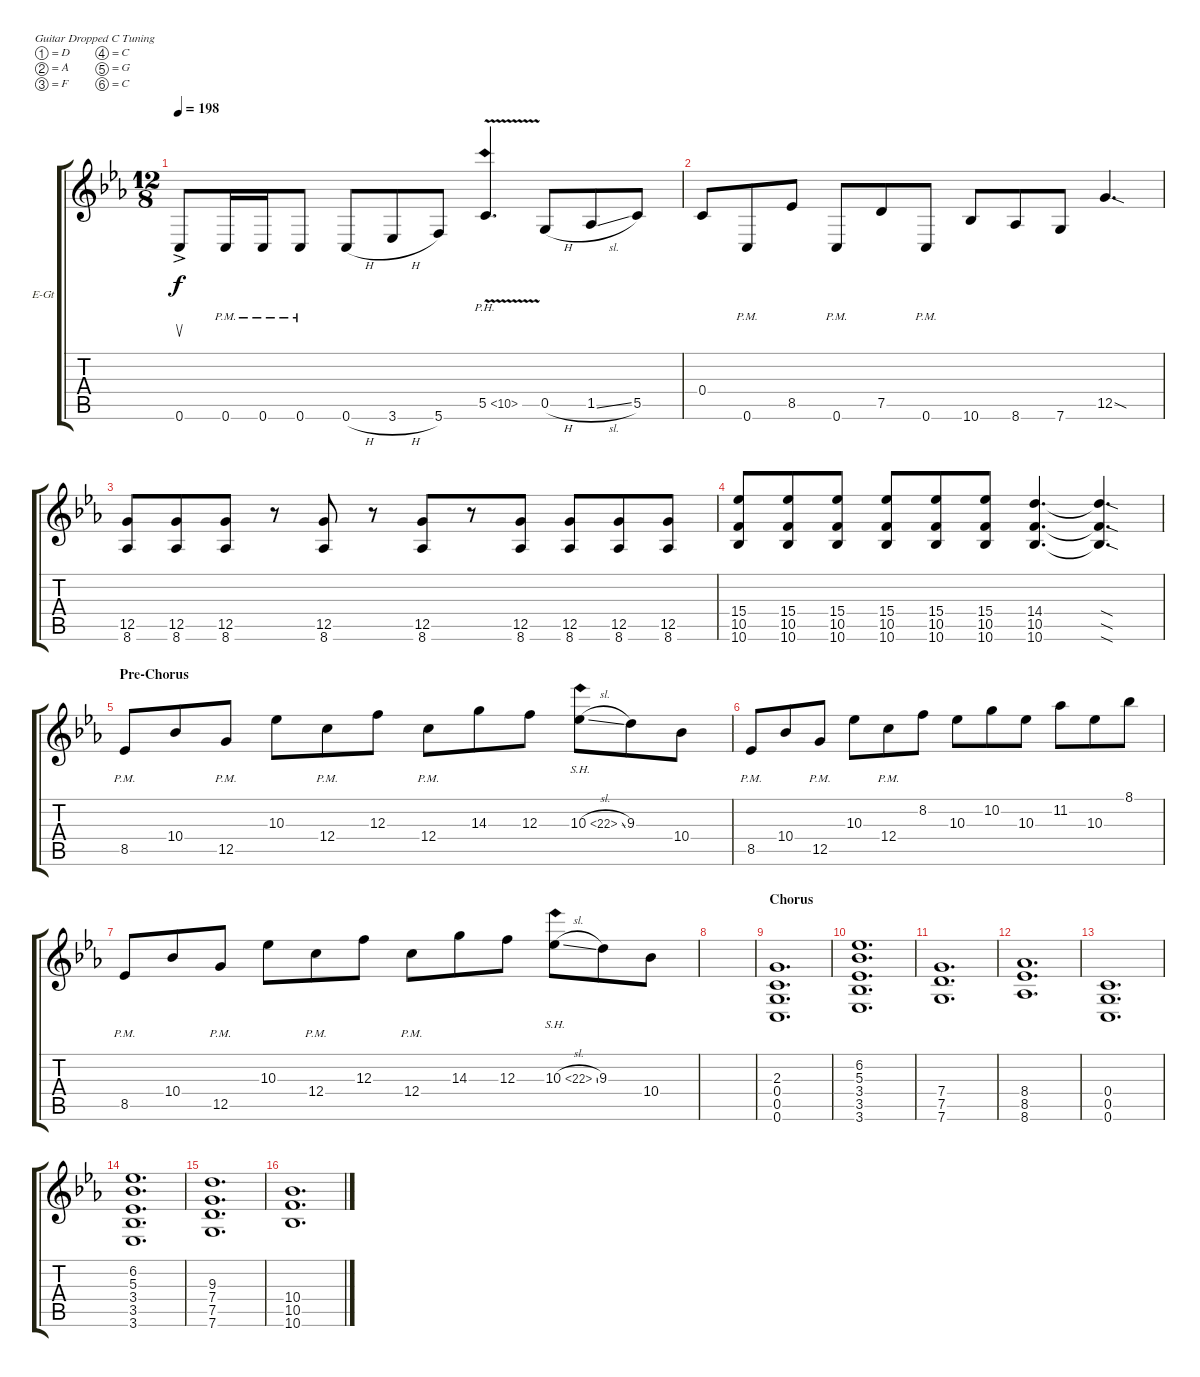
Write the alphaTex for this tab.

\bracketExtendMode groupsimilarinstruments
\firstSystemTrackNameOrientation horizontal
\otherSystemsTrackNameOrientation horizontal
\track ("Electric Guitar 2" "E-Gt") {instrument distortionguitar}
\staff {score tabs}
\tuning (D4 A3 F3 C3 G2 C2)
\ts (12 8)
\tempo 198
\clef g2
\ks cminor
0.6{ac}.8{su dy f} 0.6{pm}.16 0.6{pm}.16 0.6{pm}.8 0.6{h}.8 3.6{h}.8 5.6.8 5.5{ph 5 v}.4{d} 0.5{h}.8 1.5{sl}.8 5.5.8 |
0.4.8 0.6{pm}.8 8.5.8 0.6{pm}.8 7.5.8 0.6{pm}.8 10.6.8 8.6.8 7.6.8 12.5{sod}.4{d} |
(8.6 12.5).8 (8.6 12.5).8 (8.6 12.5).8 r.8 (8.6 12.5).8 r.8 (8.6 12.5).8 r.8 (8.6 12.5).8 (8.6 12.5).8 (8.6 12.5).8 (8.6 12.5).8 |
(10.6 10.5 15.4).8 (10.6 10.5 15.4).8 (10.6 10.5 15.4).8 (10.6 10.5 15.4).8 (10.6 10.5 15.4).8 (10.6 10.5 15.4).8 (14.4 10.5 10.6).4{d} (10.6{sod t} 10.5{sod t} 14.4{sod t}).4{d} |
\section ("" "Pre-Chorus")
8.5{pm}.8 10.4.8 12.5{pm}.8 10.3.8 12.4{pm}.8 12.3.8 12.4{pm}.8 14.3.8 12.3.8 10.3{sh 12 sl}.8 9.3.8 10.4.8 |
8.5{pm}.8 10.4.8 12.5{pm}.8 10.3.8 12.4{pm}.8 8.2.8 10.3.8 10.2.8 10.3.8 11.2.8 10.3.8 8.1.8 |
8.5{pm}.8 10.4.8 12.5{pm}.8 10.3.8 12.4{pm}.8 12.3.8 12.4{pm}.8 14.3.8 12.3.8 10.3{sh 12 sl}.8 9.3.8 10.4.8 |
|
\section ("" "Chorus")
(0.6 0.5 0.4 2.3).1{d} |
(3.6 3.5 3.4 5.3 6.2).1{d} |
(7.6 7.5 7.4).1{d} |
(8.4 8.5 8.6).1{d} |
(0.6 0.5 0.4).1{d} |
(3.6 3.5 3.4 5.3 6.2).1{d} |
(7.6 7.5 7.4 9.3).1{d} |
(10.6 10.5 10.4).1{d}
